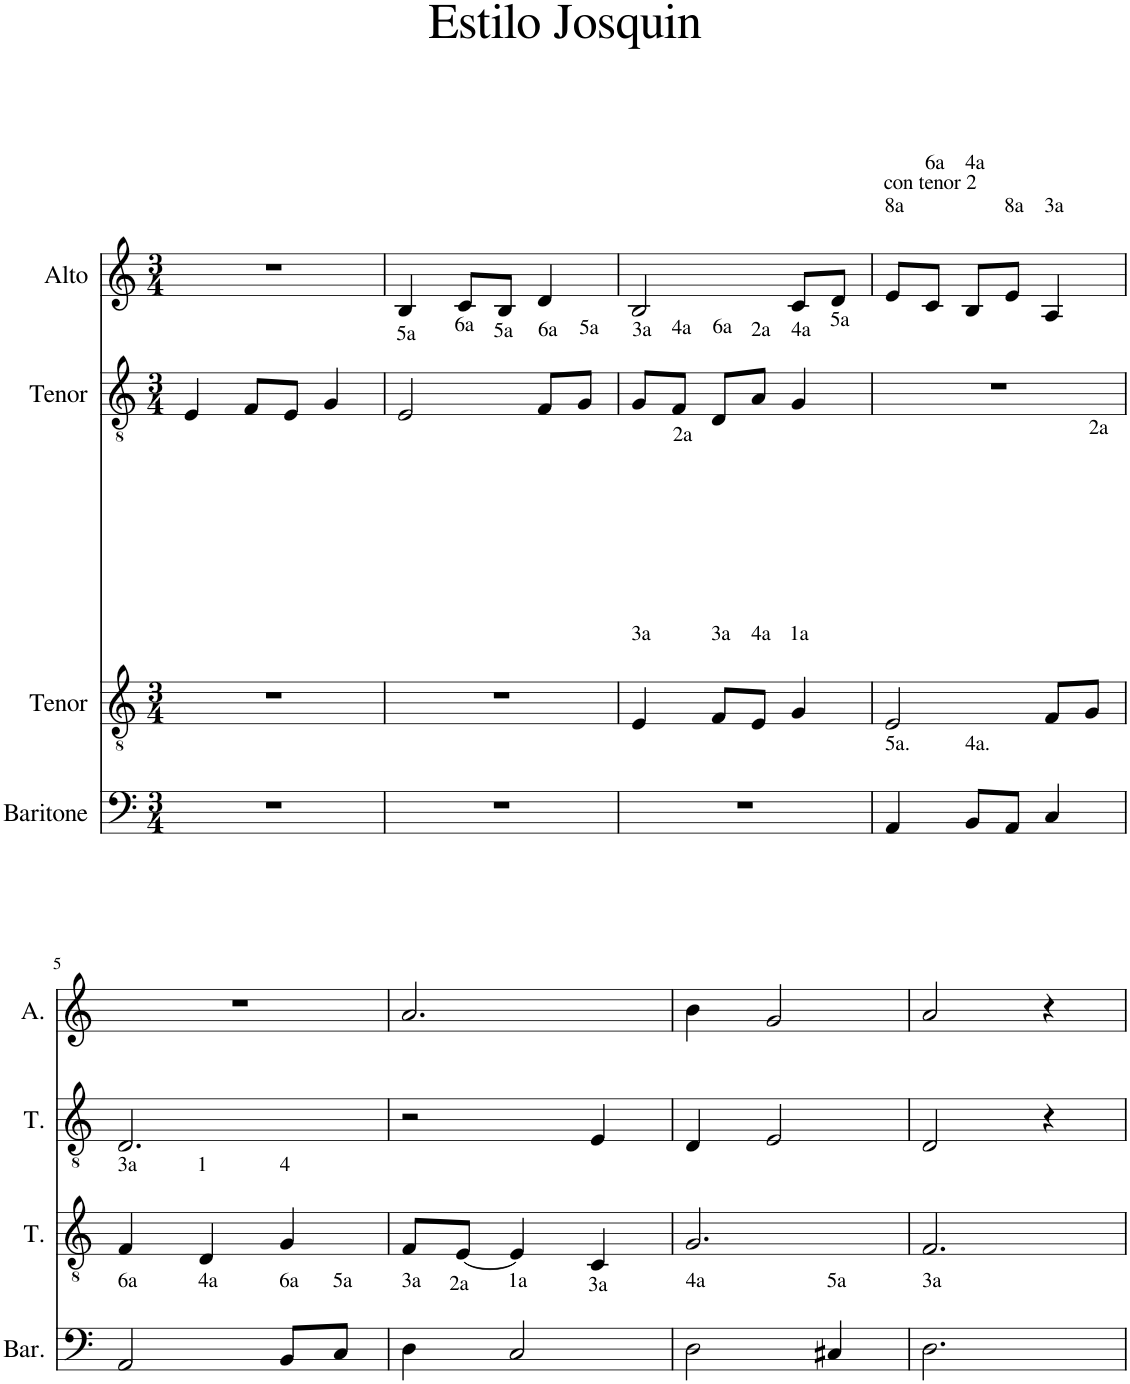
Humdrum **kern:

**kern	**kern	**kern	**kern
*part4	*part3	*part2	*part1
*staff4	*staff3	*staff2	*staff1
*I"Baritone	*I"Tenor	*I"Tenor	*I"Alto
*I'Bar.	*I'T.	*I'T.	*I'A.
*clefF4	*clefGv2	*clefGv2	*clefG2
*k[]	*k[]	*k[]	*k[]
*M3/4	*M3/4	*M3/4	*M3/4
=1	=1	=1	=1
2.r	2.r	4E/	2.r
.	.	8F/L	.
.	.	8E/J	.
.	.	4G/	.
=2	=2	=2	=2
!	!	!LO:TX:a:t=5a	!
2.r	2.r	2E/	4B/
!	!	!	!LO:TX:b:t=6a
.	.	.	8c/L
!	!	!	!LO:TX:b:t=5a
.	.	.	8B/J
!	!	!LO:TX:a:t=6a	!
.	.	8F/L	4d/
!	!	!LO:TX:a:t=5a	!
.	.	8G/J	.
=3	=3	=3	=3
!	!	!LO:TX:a:t=3a	!
!	!LO:TX:a:t=3a	!	!
2.r	4E/	8G/L	2B/
!	!	!LO:TX:a:t=4a	!
!	!	!LO:TX:b:t=2a	!
.	.	8F/J	.
!	!	!LO:TX:a:t=6a	!
!	!LO:TX:a:t=3a	!	!
.	8F/L	8D/L	.
!	!	!LO:TX:a:t=2a	!
!	!LO:TX:a:t=4a	!	!
.	8E/J	8A/J	.
!	!	!LO:TX:a:t=4a	!
!	!LO:TX:a:t=1a	!	!
.	4G/	4G/	8c/L
!	!	!	!LO:TX:b:t=5a
.	.	.	8d/J
=4	=4	=4	=4
!	!	!	!LO:TX:a:t=8a
!	!	!	!LO:TX:a:t=con tenor 2
!LO:TX:a:t=5a.	!	!	!
4AA/	2E/	2.r	8e/L
!	!	!	!LO:TX:a:t=6a
.	.	.	8c/J
!	!	!	!LO:TX:a:t=4a
!LO:TX:a:t=4a.	!	!	!
8BB/L	.	.	8B/L
!	!	!	!LO:TX:a:t=8a
8AA/J	.	.	8e/J
!	!	!	!LO:TX:a:t=3a
4C/	8F/L	.	4A/
!	!LO:TX:a:t=2a	!	!
.	8G/J	.	.
!!LO:LB:g=z
=5	=5	=5	=5
!	!LO:TX:a:t=3a	!	!
!LO:TX:a:t=6a	!	!	!
!LO:TX:a:t=4a	!	!	!
2AA/	4F/	2.D/	2.r
!	!LO:TX:a:t=1	!	!
.	4D/	.	.
!	!LO:TX:a:t=4	!	!
!LO:TX:a:t=6a	!	!	!
!LO:TX:a:t=5a	!	!	!
8BB/L	4G/	.	.
8C/J	.	.	.
=6	=6	=6	=6
!LO:TX:a:t=3a	!	!	!
!LO:TX:a:t=2a	!	!	!
4D\	8F/L	2r	2.a/
.	[8E/J	.	.
!LO:TX:a:t=3a	!	!	!
!LO:TX:a:t=1a	!	!	!
2C/	4E/]	.	.
.	4C/	4E/	.
=7	=7	=7	=7
!LO:TX:a:t=4a	!	!	!
2D\	2.G/	4D/	4b\
.	.	2E/	2g/
!LO:TX:a:t=5a	!	!	!
4C#X/	.	.	.
=8	=8	=8	=8
!LO:TX:a:t=3a	!	!	!
2.D\	2.F/	2D/	2a/
.	.	4r	4r
=	=	=	=
*-	*-	*-	*-
